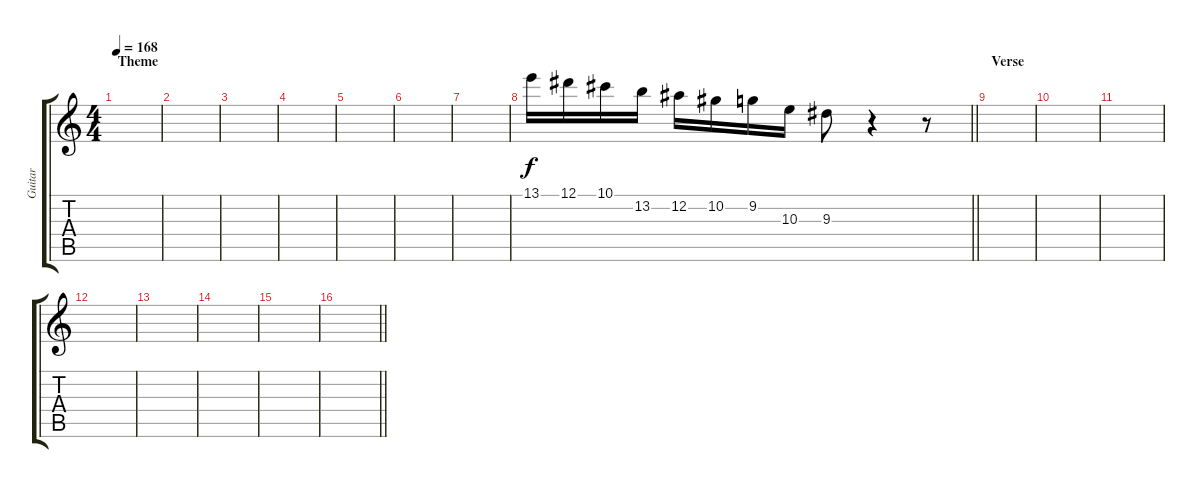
\track ("Guitar" "Guitar") {instrument distortionguitar}
\staff {score tabs}
\tuning (Eb4 Bb3 Gb3 Db3 Ab2 Eb2) {hide}
\ts (4 4)
\section ("" "Theme")
\tempo 168
\clef g2
\ks aminor
|
|
|
|
|
|
|
\barLineRight lightlight
13.1.16 12.1.16 10.1.16 13.2.16 12.2.16 10.2.16 9.2.16 10.3.16 9.3.8 r.4 r.8 |
\section ("" "Verse")
|
|
|
|
|
|
|
\barLineRight lightlight
